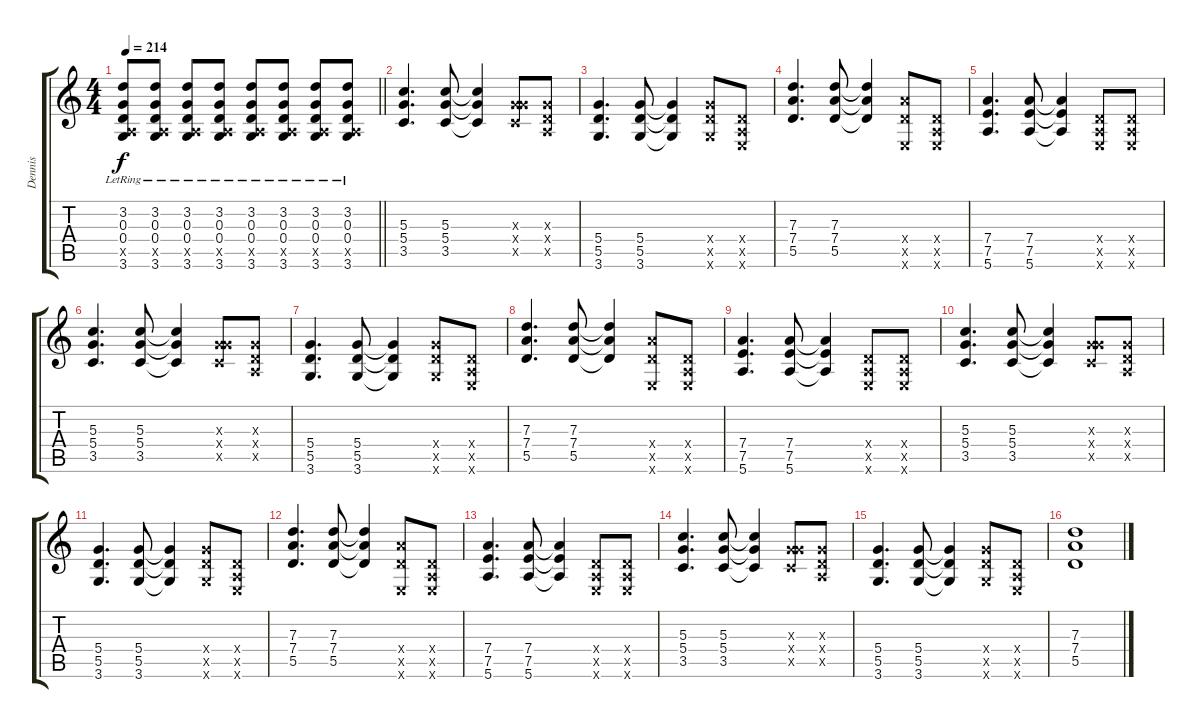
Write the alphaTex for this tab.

\track ("Dennis" "Dennis") {instrument distortionguitar}
\staff {score tabs}
\tuning (E4 B3 G3 D3 A2 E2) {hide}
\ts (4 4)
\tempo 214
\clef g2
\barLineRight lightlight
\ks c
(3.2{lr} 0.3{lr} 0.4{lr} 0.5{x} 3.6{lr}).8{dy f} (3.2{lr} 0.3{lr} 0.4{lr} 0.5{x} 3.6{lr}).8 (3.2{lr} 0.3{lr} 0.4{lr} 0.5{x} 3.6{lr}).8 (3.2{lr} 0.3{lr} 0.4{lr} 0.5{x} 3.6{lr}).8 (3.2{lr} 0.3{lr} 0.4{lr} 0.5{x} 3.6{lr}).8 (3.2{lr} 0.3{lr} 0.4{lr} 0.5{x} 3.6{lr}).8 (3.2{lr} 0.3{lr} 0.4{lr} 0.5{x} 3.6{lr}).8 (3.2{lr} 0.3{lr} 0.4{lr} 0.5{x} 3.6{lr}).8 |
(5.3 5.4 3.5).4{d} (5.3 5.4 3.5).8 (5.3{t} 5.4{t} 3.5{t}).4 (0.3{x} 5.4{x} 3.5{x}).8 (0.3{x} 0.4{x} 0.5{x}).8 |
(5.4 5.5 3.6).4{d} (5.4 5.5 3.6).8 (5.4{t} 5.5{t} 3.6{t}).4 (5.4{x} 5.5{x} 3.6{x}).8 (0.4{x} 0.5{x} 0.6{x}).8 |
(7.3 7.4 5.5).4{d} (7.3 7.4 5.5).8 (7.3{t} 7.4{t} 5.5{t}).4 (7.4{x} 5.5{x} 0.6{x}).8 (0.4{x} 0.5{x} 0.6{x}).8 |
(7.4 7.5 5.6).4{d} (7.4 7.5 5.6).8 (7.4{t} 7.5{t} 5.6{t}).4 (0.4{x} 0.5{x} 0.6{x}).8 (0.4{x} 0.5{x} 0.6{x}).8 |
(5.3 5.4 3.5).4{d} (5.3 5.4 3.5).8 (5.3{t} 5.4{t} 3.5{t}).4 (0.3{x} 5.4{x} 3.5{x}).8 (0.3{x} 0.4{x} 0.5{x}).8 |
(5.4 5.5 3.6).4{d} (5.4 5.5 3.6).8 (5.4{t} 5.5{t} 3.6{t}).4 (5.4{x} 5.5{x} 3.6{x}).8 (0.4{x} 0.5{x} 0.6{x}).8 |
(7.3 7.4 5.5).4{d} (7.3 7.4 5.5).8 (7.3{t} 7.4{t} 5.5{t}).4 (7.4{x} 5.5{x} 0.6{x}).8 (0.4{x} 0.5{x} 0.6{x}).8 |
(7.4 7.5 5.6).4{d} (7.4 7.5 5.6).8 (7.4{t} 7.5{t} 5.6{t}).4 (0.4{x} 0.5{x} 0.6{x}).8 (0.4{x} 0.5{x} 0.6{x}).8 |
(5.3 5.4 3.5).4{d} (5.3 5.4 3.5).8 (5.3{t} 5.4{t} 3.5{t}).4 (0.3{x} 5.4{x} 3.5{x}).8 (0.3{x} 0.4{x} 0.5{x}).8 |
(5.4 5.5 3.6).4{d} (5.4 5.5 3.6).8 (5.4{t} 5.5{t} 3.6{t}).4 (5.4{x} 5.5{x} 3.6{x}).8 (0.4{x} 0.5{x} 0.6{x}).8 |
(7.3 7.4 5.5).4{d} (7.3 7.4 5.5).8 (7.3{t} 7.4{t} 5.5{t}).4 (7.4{x} 5.5{x} 0.6{x}).8 (0.4{x} 0.5{x} 0.6{x}).8 |
(7.4 7.5 5.6).4{d} (7.4 7.5 5.6).8 (7.4{t} 7.5{t} 5.6{t}).4 (0.4{x} 0.5{x} 0.6{x}).8 (0.4{x} 0.5{x} 0.6{x}).8 |
(5.3 5.4 3.5).4{d} (5.3 5.4 3.5).8 (5.3{t} 5.4{t} 3.5{t}).4 (0.3{x} 5.4{x} 3.5{x}).8 (0.3{x} 0.4{x} 0.5{x}).8 |
(5.4 5.5 3.6).4{d} (5.4 5.5 3.6).8 (5.4{t} 5.5{t} 3.6{t}).4 (5.4{x} 5.5{x} 3.6{x}).8 (0.4{x} 0.5{x} 0.6{x}).8 |
(7.3 7.4 5.5).1
